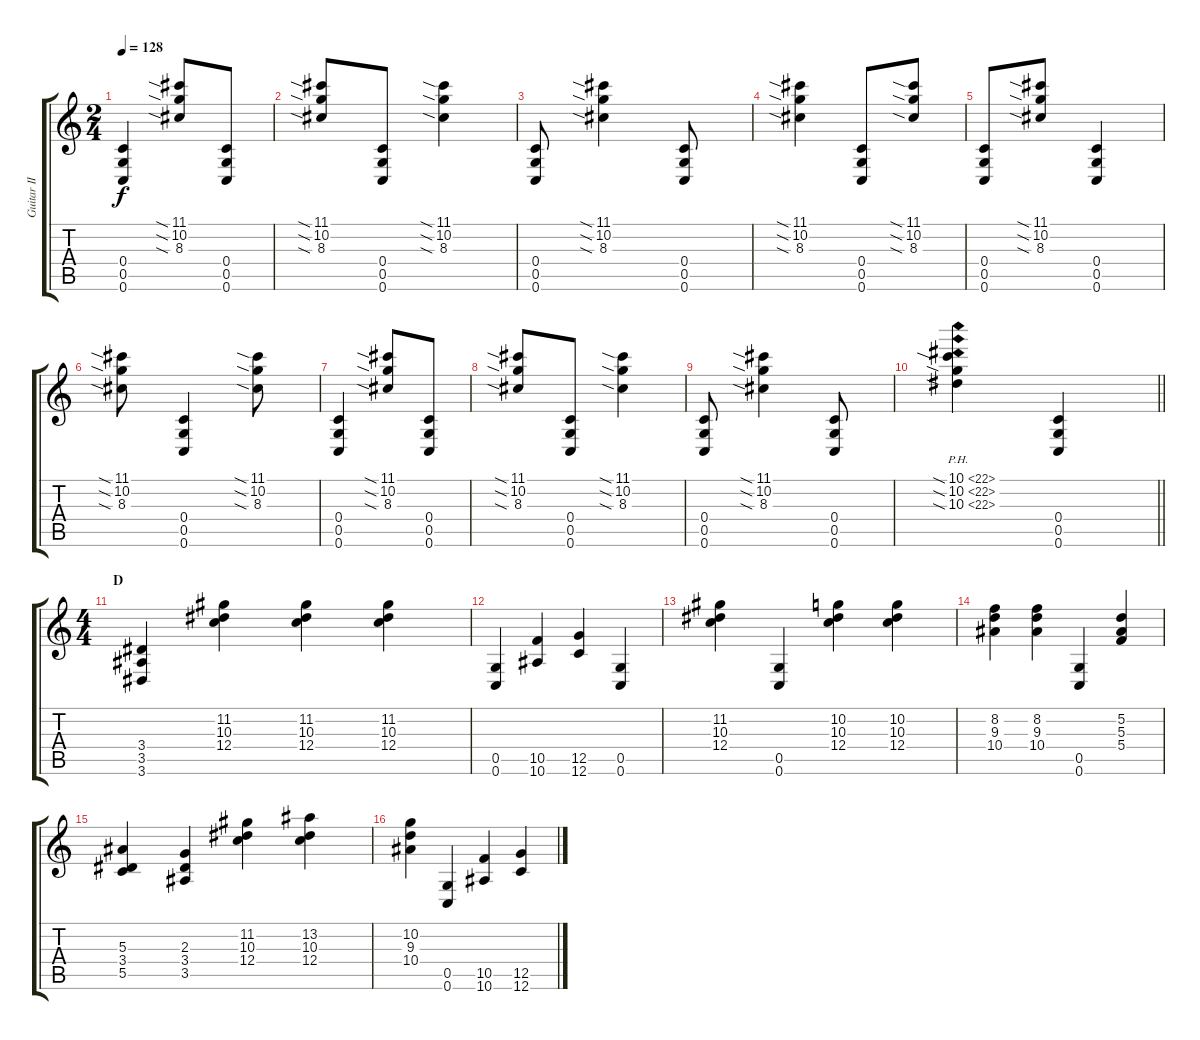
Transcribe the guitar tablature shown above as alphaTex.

\track ("Guitar II" "Guitar II") {instrument distortionguitar}
\staff {score tabs}
\tuning (D4 A3 F3 C3 G2 C2) {hide}
\ts (2 4)
\tempo 128
\clef g2
\ks c
(0.4 0.5 0.6).4{dy f} (11.1{sia} 10.2{sia} 8.3{sia}).8 (0.4 0.5 0.6).8 |
(11.1{sia} 10.2{sia} 8.3{sia}).8 (0.4 0.5 0.6).8 (11.1{sia} 10.2{sia} 8.3{sia}).4 |
(0.4 0.5 0.6).8 (11.1{sia} 10.2{sia} 8.3{sia}).4 (0.4 0.5 0.6).8 |
(11.1{sia} 10.2{sia} 8.3{sia}).4 (0.4 0.5 0.6).8 (11.1{sia} 10.2{sia} 8.3{sia}).8 |
(0.4 0.5 0.6).8 (11.1{sia} 10.2{sia} 8.3{sia}).8 (0.4 0.5 0.6).4 |
(11.1{sia} 10.2{sia} 8.3{sia}).8 (0.4 0.5 0.6).4 (11.1{sia} 10.2{sia} 8.3{sia}).8 |
(0.4 0.5 0.6).4 (11.1{sia} 10.2{sia} 8.3{sia}).8 (0.4 0.5 0.6).8 |
(11.1{sia} 10.2{sia} 8.3{sia}).8 (0.4 0.5 0.6).8 (11.1{sia} 10.2{sia} 8.3{sia}).4 |
(0.4 0.5 0.6).8 (11.1{sia} 10.2{sia} 8.3{sia}).4 (0.4 0.5 0.6).8 |
\barLineRight lightlight
(10.1{ph 12 sia} 10.2{ph 12 sia} 10.3{ph 12 sia}).4 (0.4 0.5 0.6).4 |
\ts (4 4)
\section ("" "D")
(3.4 3.5 3.6).4 (11.2 10.3 12.4).4 (11.2 10.3 12.4).4 (11.2 10.3 12.4).4 |
(0.5 0.6).4 (10.5 10.6).4 (12.5 12.6).4 (0.5 0.6).4 |
(11.2 10.3 12.4).4 (0.5 0.6).4 (10.2 10.3 12.4).4 (10.2 10.3 12.4).4 |
(8.2 9.3 10.4).4 (8.2 9.3 10.4).4 (0.5 0.6).4 (5.2 5.3 5.4).4 |
(5.3 3.4 5.5).4 (2.3 3.4 3.5).4 (11.2 10.3 12.4).4 (13.2 10.3 12.4).4 |
(10.2 9.3 10.4).4 (0.5 0.6).4 (10.5 10.6).4 (12.5 12.6).4
